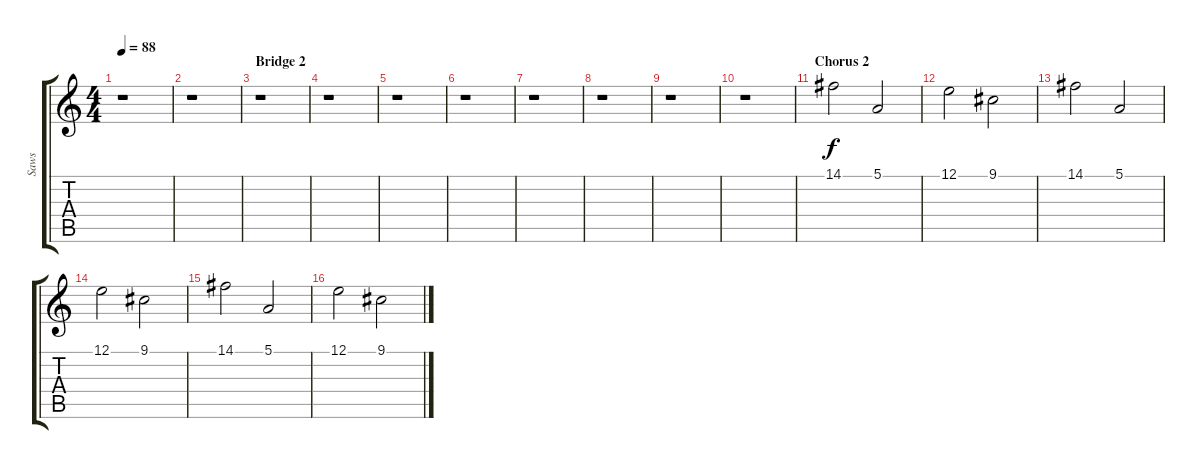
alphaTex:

\track ("Saws" "Saws") {instrument cello}
\staff {score tabs}
\tuning (E4 B3 G3 D3 A2 E2) {hide}
\ts (4 4)
\tempo 88
\clef g2
\ks c
r.1{dy f} |
r.1 |
\section ("" "Bridge 2")
r.1 |
r.1 |
r.1 |
r.1 |
r.1 |
r.1 |
r.1 |
r.1 |
\section ("" "Chorus 2")
14.1.2 5.1.2 |
12.1.2 9.1.2 |
14.1.2 5.1.2 |
12.1.2 9.1.2 |
14.1.2 5.1.2 |
12.1.2 9.1.2
